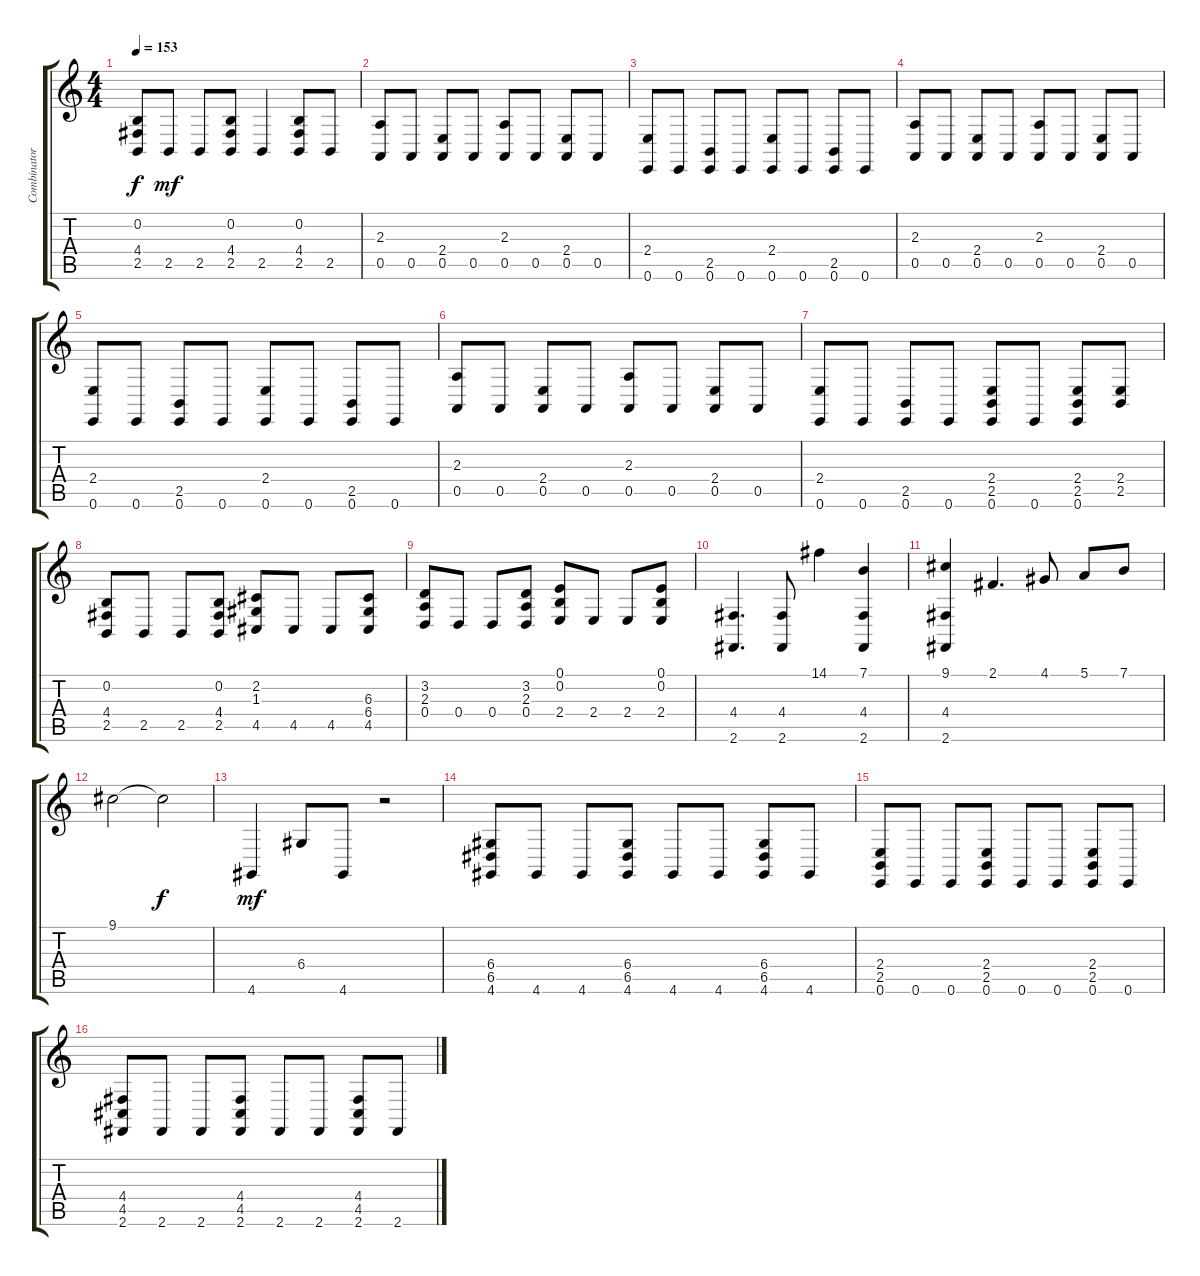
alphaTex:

\track ("Combinator 2" "Combinator") {instrument acousticgrandpiano}
\staff {score tabs}
\tuning (E4 B3 G3 D3 A2 E2) {hide}
\ts (4 4)
\tempo 153
\clef g2
\ks c
(0.2{t} 4.4{t} 2.5{t}).8{dy f} 2.5.8{dy mf} 2.5.8 (0.2 4.4 2.5).8 2.5.4 (0.2 4.4 2.5).8 2.5.8 |
(2.3 0.5).8 0.5.8 (2.4 0.5).8 0.5.8 (2.3 0.5).8 0.5.8 (2.4 0.5).8 0.5.8 |
(2.4 0.6).8 0.6.8 (2.5 0.6).8 0.6.8 (2.4 0.6).8 0.6.8 (2.5 0.6).8 0.6.8 |
(2.3 0.5).8 0.5.8 (2.4 0.5).8 0.5.8 (2.3 0.5).8 0.5.8 (2.4 0.5).8 0.5.8 |
(2.4 0.6).8 0.6.8 (2.5 0.6).8 0.6.8 (2.4 0.6).8 0.6.8 (2.5 0.6).8 0.6.8 |
(2.3 0.5).8 0.5.8 (2.4 0.5).8 0.5.8 (2.3 0.5).8 0.5.8 (2.4 0.5).8 0.5.8 |
(2.4 0.6).8 0.6.8 (2.5 0.6).8 0.6.8 (2.4 2.5 0.6).8 0.6.8 (2.4 2.5 0.6).8 (2.4 2.5).8 |
(0.2 4.4 2.5).8 2.5.8 2.5.8 (0.2 4.4 2.5).8 (2.2 1.3 4.5).8 4.5.8 4.5.8 (6.3 6.4 4.5).8 |
(3.2 2.3 0.4).8 0.4.8 0.4.8 (3.2 2.3 0.4).8 (0.1 0.2 2.4).8 2.4.8 2.4.8 (0.1 0.2 2.4).8 |
(4.4 2.6).4{d} (4.4 2.6).8 14.1.4 (7.1 4.4 2.6).4 |
(9.1 4.4 2.6).4 2.1.4{d} 4.1.8 5.1.8 7.1.8 |
9.1.2 9.1{t}.2{dy f} |
4.6.4{dy mf} 6.4.8 4.6.8 r.2 |
(6.4 6.5 4.6).8 4.6.8 4.6.8 (6.4 6.5 4.6).8 4.6.8 4.6.8 (6.4 6.5 4.6).8 4.6.8 |
(2.4 2.5 0.6).8 0.6.8 0.6.8 (2.4 2.5 0.6).8 0.6.8 0.6.8 (2.4 2.5 0.6).8 0.6.8 |
(4.4 4.5 2.6).8 2.6.8 2.6.8 (4.4 4.5 2.6).8 2.6.8 2.6.8 (4.4 4.5 2.6).8 2.6.8
